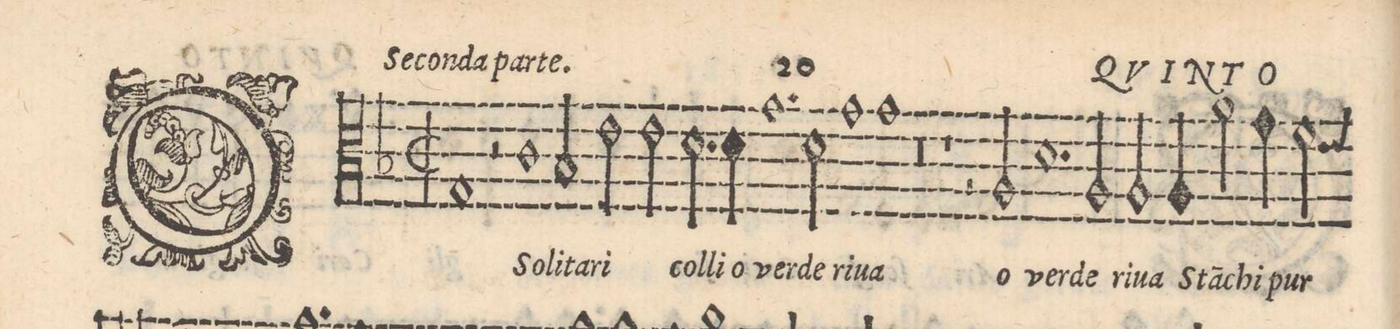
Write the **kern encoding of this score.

**kern	**text
*I"QVINTO 	*
*clefC3	*
*k[b-]	*
*met(C|)	*
*M2/1	*
1G	O
2r	.
1c\	So-
=2-	=2-
2B-/	-li-
2e\	-ta-
2e\	-ri
=3-	=3-
2.d\	col-
4d\	-li_o
1.g	ver-
=4-	=4-
2d\	-de
1g	ri-
=5-	=5-
1g	-ua
0r	.
=6-	=6-
1r	.
=7-	=7-
2r	.
2A/	li_o
1.d	ver-
=8-	=8-
2A/	-de
2A/	ri-
4A/	-ua
2a\	Sta(n)-
=9-	=9-
4g\	-chi
2f\	pur
*custos:e	*
*-	*-
